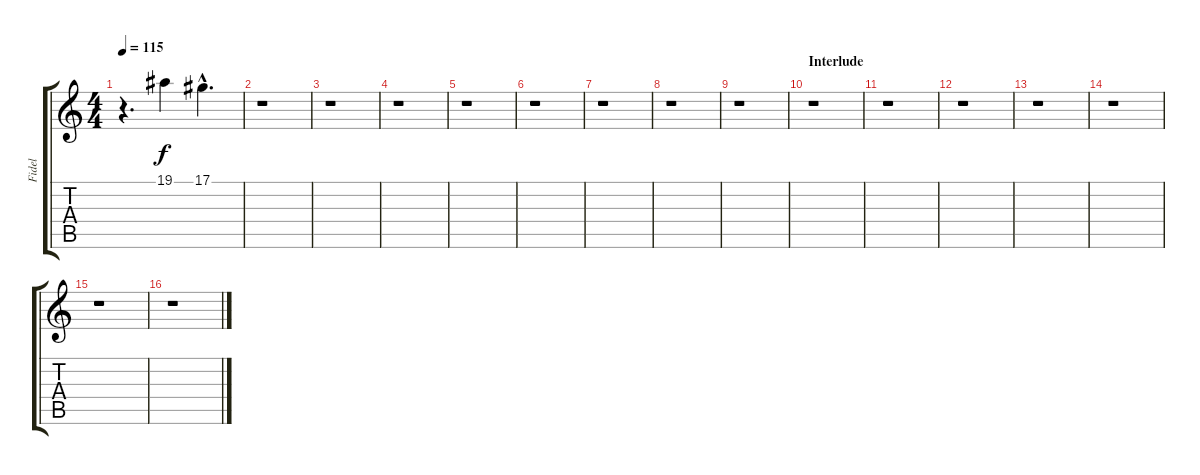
\track ("Fidel" "Fidel") {instrument electricpiano2}
\staff {score tabs}
\tuning (Eb4 Bb3 Gb3 Db3 Ab2 Eb2) {hide}
\ts (4 4)
\tempo 115
\clef g2
\ks c
r.4{d dy f} 19.1.4 17.1{hac}.4{d} |
r.1 |
r.1 |
r.1 |
r.1 |
r.1 |
r.1 |
r.1 |
r.1 |
\section ("" "Interlude")
r.1 |
r.1 |
r.1 |
r.1 |
r.1 |
r.1 |
r.1
